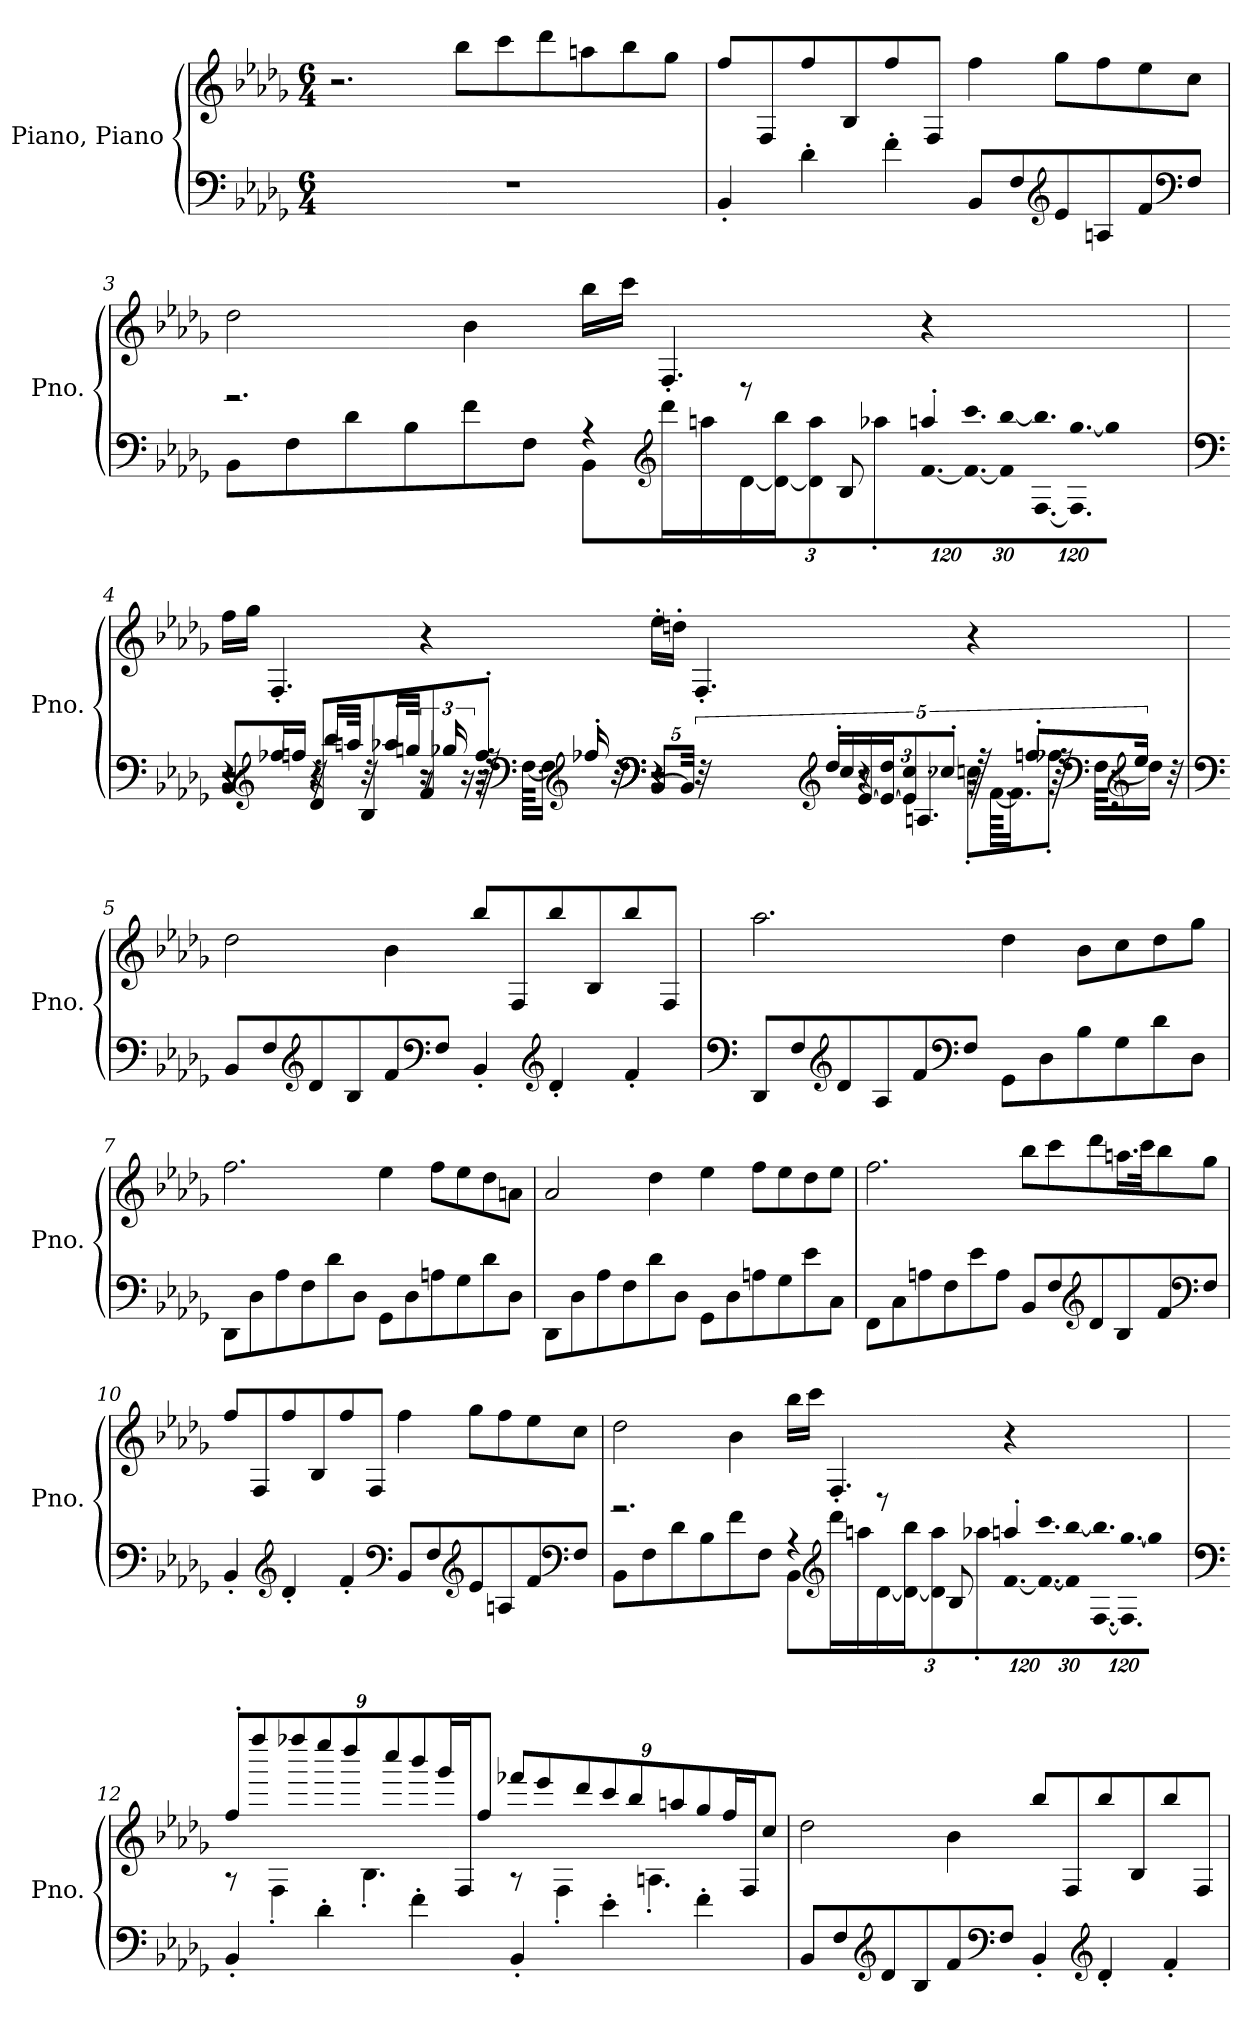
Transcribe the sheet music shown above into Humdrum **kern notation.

**kern	**kern
*part1	*part1
*staff2	*staff1
*I"Piano, Piano	*
*I'Pno.	*
*clefF4	*clefG2
*k[b-e-a-d-g-]	*k[b-e-a-d-g-]
*M6/4	*M6/4
*MM116	*MM116
=1	=1
1.r	2.r
.	8bb-\L
.	8ccc\
.	8ddd-\
.	8aan\
.	8bb-\
.	8gg-\J
=2	=2
4BB-'/	8ff/L
.	8F/
4d-'\	8ff/
.	8B-/
4f'\	8ff/
.	8F/J
8BB-/L	4ff\
8F/	.
*clefG2	*
8e-/	8gg-\L
8An/	8ff\
8f/	8ee-\
*clefF4	*
8F/J	8cc\J
!!LO:LB:g=z
=3	=3
*^	*
2.r	8BB-\L	2dd-\
.	8F\	.
.	8d-\	.
.	8B-\	.
.	8f\	4b-\
.	8F\J	.
4r	8BB-\L	16bb-\LL
.	.	16ccc\JJ
*clefG2	*	*
.	16ddd-\L	4.F'/
.	16aan\	.
*	*Xbrackettup	*
8r	[24d-\	.
.	24d-\_ 24bb-\J	.
.	12d-\] 12aa\	.
8B-/	.	.
.	12aa-X'\	.
!	!LO:N:vis=32.	!
4aan'/	[1920%103f\LL	4r
!	!LO:N:vis=32.	!
.	1920%103f\_ 1920%103ccc\	.
!	!LO:N:vis=256%9	!
.	960%17f\] [960%17bb-\K	.
!	!LO:N:vis=32.	!
.	[1920%103F\ 1920%103bb-\]	.
!	!LO:N:vis=32.	!
.	1920%103F\] [1920%103gg-\	.
!	!LO:N:vis=256%9	!
.	960%17gg-\JJJk]	.
*v	*v	*
!!LO:LB:g=z
=4	=4
*clefF4	*
*^	*
*	*^	*
*	*	*^	*
8BB-/L	4r	4r	2.r	16ff\LL
.	.	.	.	16gg-\JJ
*clefG2	*	*	*	*
16ff-X/L	.	.	.	4.F'/
16ffn/JJ	.	.	.	.
32r	4r	8d-/L	.	.
16bb-'/LL	.	.	.	.
32aan/JJk	.	.	.	.
32r	.	8B-/	.	.
16aa-X'/LL	.	.	.	.
32ggn/JJk	.	.	.	.
*brackettup	*	*	*	*
24r	8r	8f/	.	4r
24gg-X/	.	.	.	.
24r	.	.	.	.
16r	128r	8ff'/J	.	.
*clefF4	*	*	*	*
.	[64.F\KKLL	.	.	.
.	16F\JJ]	.	.	.
*clefG2	*	*	*	*
16ff-X'/	.	.	.	.
.	32r	.	.	.
*clefF4	*	*	*	*
[10BB-/L	2r	4r	4r	16ee-'\LL
.	.	.	.	16ddn'\JJ
40BB-/Jkk]	.	.	.	.
40r	.	.	.	4.F'/
*clefG2	*	*	*	*
20dd-'/LL	.	.	.	.
20cc/	.	.	.	.
*Xbrackettup	*	*	*	*
[24e-/	.	8r	4r	.
24e-/_ 24dd-/J	.	.	.	.
12e-/] 12cc/	.	.	.	.
.	.	4.An'/	.	.
12cc-X'/J	.	.	.	.
16r	8ccn'\L	.	128r	4r
.	.	.	[64.f\KKLL	.
.	.	.	16.f\JJ]	.
8ffn'/L	.	.	.	.
.	8ff-X'\J	.	128r	.
*clefF4	*	*	*	*
.	.	.	[64.F\KKLL	.
.	.	.	16F\JJ]	.
*clefG2	*	*	*	*
16ee-/Jk	.	.	.	.
.	.	.	32r	.
*v	*v	*v	*v	*
!!LO:LB:g=z
=5	=5
*clefF4	*
8BB-/L	2dd-\
8F/	.
*clefG2	*
8d-/	.
8B-/	.
8f/	4b-\
*clefF4	*
8F/J	.
4BB-'/	8bb-/L
.	8F/
*clefG2	*
4d-'/	8bb-/
.	8B-/
4f'/	8bb-/
.	8F/J
=6	=6
*clefF4	*
8DD-/L	2.aa-\
8F/	.
*clefG2	*
8d-/	.
8A-/	.
8f/	.
*clefF4	*
8F/J	.
8GG-\L	4dd-\
8D-\	.
8B-\	8b-\L
8G-\	8cc\
8d-\	8dd-\
8D-\J	8gg-\J
!!LO:LB:g=z
=7	=7
8DD-\L	2.ff\
8D-\	.
8A-\	.
8F\	.
8d-\	.
8D-\J	.
8GG-\L	4ee-\
8D-\	.
8An\	8ff\L
8G-\	8ee-\
8d-\	8dd-\
8D-\J	8an\J
=8	=8
8DD-\L	2a-/
8D-\	.
8A-\	.
8F\	.
8d-\	4dd-\
8D-\J	.
8GG-\L	4ee-\
8D-\	.
8An\	8ff\L
8G-\	8ee-\
8e-\	8dd-\
8C\J	8ee-\J
!!LO:LB:g=z
=9	=9
8FF\L	2.ff\
8C\	.
8An\	.
8F\	.
8e-\	.
8A\J	.
8BB-/L	8bb-\L
8F/	8ccc\
*clefG2	*
8d-/	8ddd-\
8B-/	16.aan\L
.	32ccc\JK
8f/	8bb-\
*clefF4	*
8F/J	8gg-\J
=10	=10
4BB-'/	8ff/L
.	8F/
*clefG2	*
4d-'/	8ff/
.	8B-/
4f'/	8ff/
.	8F/J
*clefF4	*
8BB-/L	4ff\
8F/	.
*clefG2	*
8e-/	8gg-\L
8An/	8ff\
8f/	8ee-\
*clefF4	*
8F/J	8cc\J
!!LO:PB:g=z
=11	=11
*^	*
2.r	8BB-\L	2dd-\
.	8F\	.
.	8d-\	.
.	8B-\	.
.	8f\	4b-\
.	8F\J	.
4r	8BB-\L	16bb-\LL
.	.	16ccc\JJ
*clefG2	*	*
.	16ddd-\L	4.F'/
.	16aan\	.
8r	[24d-\	.
.	24d-\_ 24bb-\J	.
.	12d-\] 12aa\	.
8B-/	.	.
.	12aa-X'\	.
!	!LO:N:vis=32.	!
4aan'/	[1920%103f\LL	4r
!	!LO:N:vis=32.	!
.	1920%103f\_ 1920%103ccc\	.
!	!LO:N:vis=256%9	!
.	960%17f\] [960%17bb-\K	.
!	!LO:N:vis=32.	!
.	[1920%103F\ 1920%103bb-\]	.
!	!LO:N:vis=32.	!
.	1920%103F\] [1920%103gg-\	.
!	!LO:N:vis=256%9	!
.	960%17gg-\JJJk]	.
*v	*v	*
!!LO:LB:g=z
=12	=12
*clefF4	*
*	*Xbrackettup
*	*^
4BB-'/	12ff'/L	8r
.	12ffff/	.
.	.	4F'\
.	12ffff-X/	.
4d-'\	12eeee-/	.
.	12dddd-/	.
.	.	4.B-'\
.	12cccc/	.
4f'\	12bbb-/	.
.	24ggg-/L	.
.	24F/J	.
.	12ff/J	.
4BB-'/	12fff-X/L	8r
.	12eee-/	.
.	.	4F'\
.	12ddd-/	.
4e-'\	12ccc/	.
.	12bb-/	.
.	.	4.An'\
.	12aan/	.
4f'\	12gg-/	.
.	24ff/L	.
.	24F/J	.
.	12cc/J	.
*	*v	*v
!!LO:LB:g=z
=13	=13
8BB-/L	2dd-\
8F/	.
*clefG2	*
8d-/	.
8B-/	.
8f/	4b-\
*clefF4	*
8F/J	.
4BB-'/	8bb-/L
.	8F/
*clefG2	*
4d-'/	8bb-/
.	8B-/
4f'/	8bb-/
.	8F/J
=	=
*-	*-
